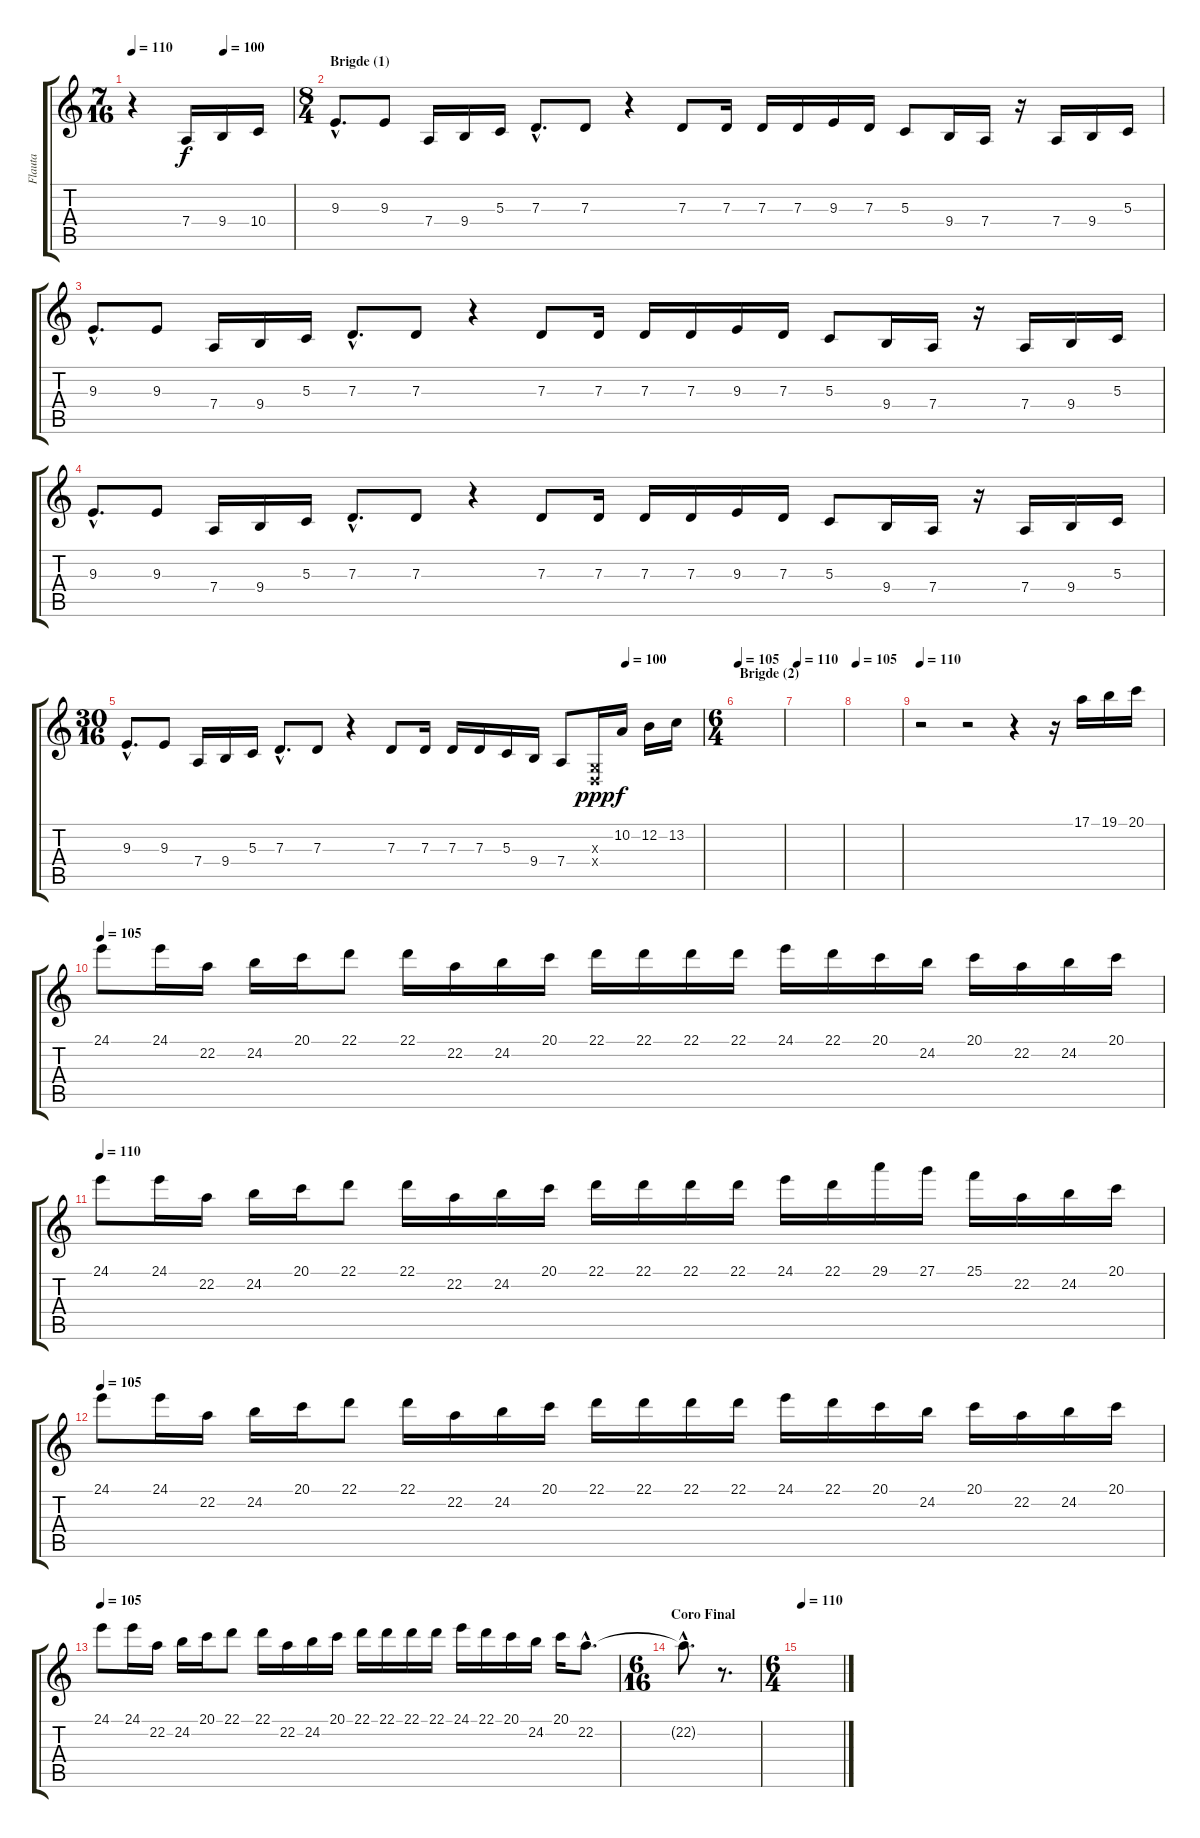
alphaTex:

\track ("Flauta" "Flauta") {instrument flute}
\staff {score tabs}
\tuning (E4 B3 G3 D3 A2 E2) {hide}
\ts (7 16)
\tempo 110
\tempo (100 0.5714285714285714)
\clef g2
\ks c
r.4{dy f} 7.4.16{volume 16 instrument panflute} 9.4.16 10.4.16 |
\ts (8 4)
\section ("" "Brigde (1)")
9.3{hac}.8{d} 9.3.8 7.4.16 9.4.16 5.3.16 7.3{hac}.8{d} 7.3.8 r.4 7.3.8 7.3.16 7.3.16 7.3.16 9.3.16 7.3.16 5.3.8 9.4.16 7.4.16 r.16 7.4.16 9.4.16 5.3.16 |
9.3{hac}.8{d} 9.3.8 7.4.16 9.4.16 5.3.16 7.3{hac}.8{d} 7.3.8 r.4 7.3.8 7.3.16 7.3.16 7.3.16 9.3.16 7.3.16 5.3.8 9.4.16 7.4.16 r.16 7.4.16 9.4.16 5.3.16 |
9.3{hac}.8{d} 9.3.8 7.4.16 9.4.16 5.3.16 7.3{hac}.8{d} 7.3.8 r.4 7.3.8 7.3.16 7.3.16 7.3.16 9.3.16 7.3.16 5.3.8 9.4.16 7.4.16 r.16 7.4.16 9.4.16 5.3.16 |
\ts (30 16)
\tempo (100 0.8666666666666667)
9.3{hac}.8{d} 9.3.8 7.4.16 9.4.16 5.3.16 7.3{hac}.8{d} 7.3.8 r.4 7.3.8 7.3.16 7.3.16 7.3.16 5.3.16 9.4.16 7.4.8 (0.3{x} 0.4{x}).16{dy ppp} 10.2.16{dy f} 12.2.16 13.2.16 |
\ts (6 4)
\section ("" "Brigde (2)")
\tempo 110
\tempo 105
|
\tempo 105
\tempo 110
|
\tempo 110
\tempo 105
|
\tempo 105
\tempo 110
r.2 r.2 r.4 r.16 17.1.16{instrument flute} 19.1.16 20.1.16 |
\tempo 110
\tempo 105
24.1.8 24.1.16 22.2.16 24.2.16 20.1.16 22.1.8 22.1.16 22.2.16 24.2.16 20.1.16 22.1.16 22.1.16 22.1.16 22.1.16 24.1.16 22.1.16 20.1.16 24.2.16 20.1.16 22.2.16 24.2.16 20.1.16 |
\tempo 105
\tempo 110
24.1.8 24.1.16 22.2.16 24.2.16 20.1.16 22.1.8 22.1.16 22.2.16 24.2.16 20.1.16 22.1.16 22.1.16 22.1.16 22.1.16 24.1.16 22.1.16 29.1.16 27.1.16 25.1.16 22.2.16 24.2.16 20.1.16 |
\tempo 110
\tempo 105
24.1.8 24.1.16 22.2.16 24.2.16 20.1.16 22.1.8 22.1.16 22.2.16 24.2.16 20.1.16 22.1.16 22.1.16 22.1.16 22.1.16 24.1.16 22.1.16 20.1.16 24.2.16 20.1.16 22.2.16 24.2.16 20.1.16 |
\tempo 110
\tempo 105
24.1.8 24.1.16 22.2.16 24.2.16 20.1.16 22.1.8 22.1.16 22.2.16 24.2.16 20.1.16 22.1.16 22.1.16 22.1.16 22.1.16 24.1.16 22.1.16 20.1.16 24.2.16 20.1.16 22.2{hac}.8{d} |
\ts (6 16)
\section ("" "Coro Final")
22.2{hac t}.8{d} r.8{d} |
\ts (6 4)
\tempo 110
